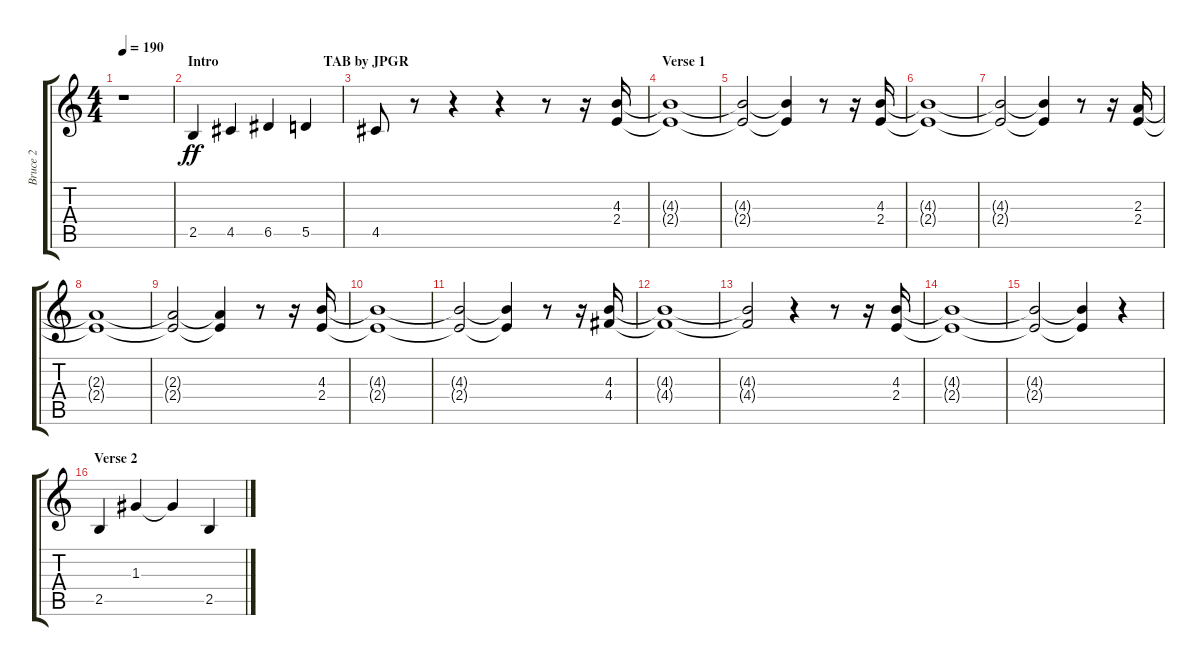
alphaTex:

\track ("Bruce 2" "Bruce 2") {instrument electricguitarclean}
\staff {score tabs}
\tuning (E4 B3 G3 D3 A2 E2) {hide}
\ts (4 4)
\tempo 190
\clef g2
\ks c
r.1{dy ff instrument electricguitarclean} |
\section ("" "Intro                              TAB by JPGR")
2.5.4 4.5.4 6.5.4 5.5.4 |
4.5.8 r.8 r.4 r.4 r.8 r.16 (4.3 2.4).16 |
\section ("" "Verse 1")
(4.3{t} 2.4{t}).1 |
(4.3{t} 2.4{t}).2 (4.3{t} 2.4{t}).4 r.8 r.16 (4.3 2.4).16 |
(4.3{t} 2.4{t}).1 |
(4.3{t} 2.4{t}).2 (4.3{t} 2.4{t}).4 r.8 r.16 (2.3 2.4).16 |
(2.3{t} 2.4{t}).1 |
(2.3{t} 2.4{t}).2 (2.3{t} 2.4{t}).4 r.8 r.16 (4.3 2.4).16 |
(4.3{t} 2.4{t}).1 |
(4.3{t} 2.4{t}).2 (4.3{t} 2.4{t}).4 r.8 r.16 (4.3 4.4).16 |
(4.3{t} 4.4{t}).1 |
(4.3{t} 4.4{t}).2 r.4 r.8 r.16 (4.3 2.4).16 |
(4.3{t} 2.4{t}).1 |
(4.3{t} 2.4{t}).2 (4.3{t} 2.4{t}).4 r.4 |
\section ("" "Verse 2")
2.5.4 1.3.4 1.3{t}.4 2.5.4
